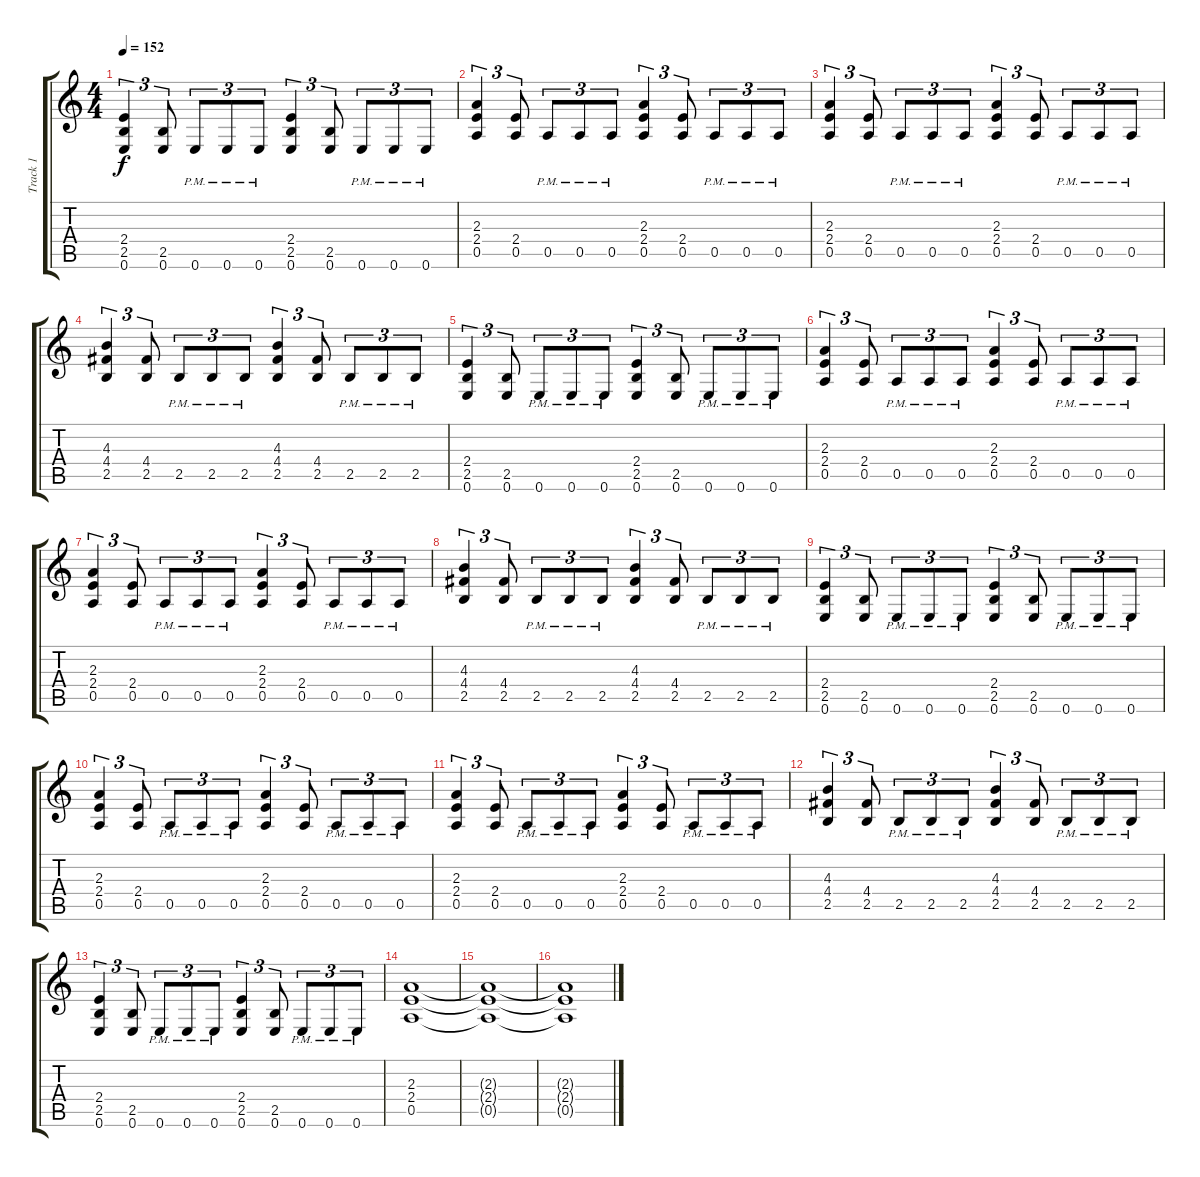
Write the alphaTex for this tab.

\track ("Track 1" "Track 1") {instrument electricguitarjazz}
\staff {score tabs}
\tuning (D4 B3 G3 D3 A2 E2) {hide}
\ts (4 4)
\tempo 152
\clef g2
\ks c
(2.4 2.5 0.6).4{tu (3 2) dy f} (2.5 0.6).8{tu (3 2)} 0.6{pm}.8{tu (3 2)} 0.6{pm}.8{tu (3 2)} 0.6{pm}.8{tu (3 2)} (2.4 2.5 0.6).4{tu (3 2)} (2.5 0.6).8{tu (3 2)} 0.6{pm}.8{tu (3 2)} 0.6{pm}.8{tu (3 2)} 0.6{pm}.8{tu (3 2)} |
(2.3 2.4 0.5).4{tu (3 2)} (2.4 0.5).8{tu (3 2)} 0.5{pm}.8{tu (3 2)} 0.5{pm}.8{tu (3 2)} 0.5{pm}.8{tu (3 2)} (2.3 2.4 0.5).4{tu (3 2)} (2.4 0.5).8{tu (3 2)} 0.5{pm}.8{tu (3 2)} 0.5{pm}.8{tu (3 2)} 0.5{pm}.8{tu (3 2)} |
(2.3 2.4 0.5).4{tu (3 2)} (2.4 0.5).8{tu (3 2)} 0.5{pm}.8{tu (3 2)} 0.5{pm}.8{tu (3 2)} 0.5{pm}.8{tu (3 2)} (2.3 2.4 0.5).4{tu (3 2)} (2.4 0.5).8{tu (3 2)} 0.5{pm}.8{tu (3 2)} 0.5{pm}.8{tu (3 2)} 0.5{pm}.8{tu (3 2)} |
(4.3 4.4 2.5).4{tu (3 2)} (4.4 2.5).8{tu (3 2)} 2.5{pm}.8{tu (3 2)} 2.5{pm}.8{tu (3 2)} 2.5{pm}.8{tu (3 2)} (4.3 4.4 2.5).4{tu (3 2)} (4.4 2.5).8{tu (3 2)} 2.5{pm}.8{tu (3 2)} 2.5{pm}.8{tu (3 2)} 2.5{pm}.8{tu (3 2)} |
(2.4 2.5 0.6).4{tu (3 2)} (2.5 0.6).8{tu (3 2)} 0.6{pm}.8{tu (3 2)} 0.6{pm}.8{tu (3 2)} 0.6{pm}.8{tu (3 2)} (2.4 2.5 0.6).4{tu (3 2)} (2.5 0.6).8{tu (3 2)} 0.6{pm}.8{tu (3 2)} 0.6{pm}.8{tu (3 2)} 0.6{pm}.8{tu (3 2)} |
(2.3 2.4 0.5).4{tu (3 2)} (2.4 0.5).8{tu (3 2)} 0.5{pm}.8{tu (3 2)} 0.5{pm}.8{tu (3 2)} 0.5{pm}.8{tu (3 2)} (2.3 2.4 0.5).4{tu (3 2)} (2.4 0.5).8{tu (3 2)} 0.5{pm}.8{tu (3 2)} 0.5{pm}.8{tu (3 2)} 0.5{pm}.8{tu (3 2)} |
(2.3 2.4 0.5).4{tu (3 2)} (2.4 0.5).8{tu (3 2)} 0.5{pm}.8{tu (3 2)} 0.5{pm}.8{tu (3 2)} 0.5{pm}.8{tu (3 2)} (2.3 2.4 0.5).4{tu (3 2)} (2.4 0.5).8{tu (3 2)} 0.5{pm}.8{tu (3 2)} 0.5{pm}.8{tu (3 2)} 0.5{pm}.8{tu (3 2)} |
(4.3 4.4 2.5).4{tu (3 2)} (4.4 2.5).8{tu (3 2)} 2.5{pm}.8{tu (3 2)} 2.5{pm}.8{tu (3 2)} 2.5{pm}.8{tu (3 2)} (4.3 4.4 2.5).4{tu (3 2)} (4.4 2.5).8{tu (3 2)} 2.5{pm}.8{tu (3 2)} 2.5{pm}.8{tu (3 2)} 2.5{pm}.8{tu (3 2)} |
(2.4 2.5 0.6).4{tu (3 2)} (2.5 0.6).8{tu (3 2)} 0.6{pm}.8{tu (3 2)} 0.6{pm}.8{tu (3 2)} 0.6{pm}.8{tu (3 2)} (2.4 2.5 0.6).4{tu (3 2)} (2.5 0.6).8{tu (3 2)} 0.6{pm}.8{tu (3 2)} 0.6{pm}.8{tu (3 2)} 0.6{pm}.8{tu (3 2)} |
(2.3 2.4 0.5).4{tu (3 2)} (2.4 0.5).8{tu (3 2)} 0.5{pm}.8{tu (3 2)} 0.5{pm}.8{tu (3 2)} 0.5{pm}.8{tu (3 2)} (2.3 2.4 0.5).4{tu (3 2)} (2.4 0.5).8{tu (3 2)} 0.5{pm}.8{tu (3 2)} 0.5{pm}.8{tu (3 2)} 0.5{pm}.8{tu (3 2)} |
(2.3 2.4 0.5).4{tu (3 2)} (2.4 0.5).8{tu (3 2)} 0.5{pm}.8{tu (3 2)} 0.5{pm}.8{tu (3 2)} 0.5{pm}.8{tu (3 2)} (2.3 2.4 0.5).4{tu (3 2)} (2.4 0.5).8{tu (3 2)} 0.5{pm}.8{tu (3 2)} 0.5{pm}.8{tu (3 2)} 0.5{pm}.8{tu (3 2)} |
(4.3 4.4 2.5).4{tu (3 2)} (4.4 2.5).8{tu (3 2)} 2.5{pm}.8{tu (3 2)} 2.5{pm}.8{tu (3 2)} 2.5{pm}.8{tu (3 2)} (4.3 4.4 2.5).4{tu (3 2)} (4.4 2.5).8{tu (3 2)} 2.5{pm}.8{tu (3 2)} 2.5{pm}.8{tu (3 2)} 2.5{pm}.8{tu (3 2)} |
(2.4 2.5 0.6).4{tu (3 2)} (2.5 0.6).8{tu (3 2)} 0.6{pm}.8{tu (3 2)} 0.6{pm}.8{tu (3 2)} 0.6{pm}.8{tu (3 2)} (2.4 2.5 0.6).4{tu (3 2)} (2.5 0.6).8{tu (3 2)} 0.6{pm}.8{tu (3 2)} 0.6{pm}.8{tu (3 2)} 0.6{pm}.8{tu (3 2)} |
(2.3 2.4 0.5).1 |
(2.3{t} 2.4{t} 0.5{t}).1 |
(2.3{t} 2.4{t} 0.5{t}).1
